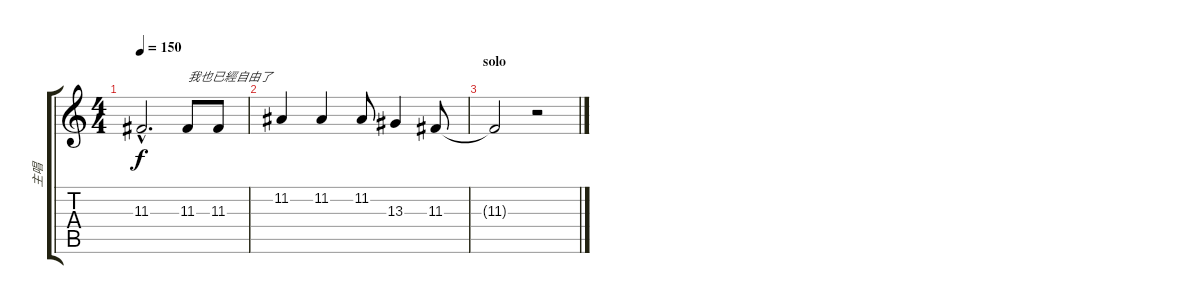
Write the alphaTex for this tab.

\track ("主唱" "主唱") {instrument accordion}
\staff {score tabs}
\tuning (E4 B3 G3 D3 A2 E2) {hide}
\ts (4 4)
\tempo 150
\clef g2
\ks c
11.3{hac t}.2{d dy f} 11.3.8{txt "我也已經自由了"} 11.3.8 |
11.2.4 11.2.4 11.2.8 13.3.4 11.3.8 |
\section ("" "solo")
11.3{t}.2 r.2
